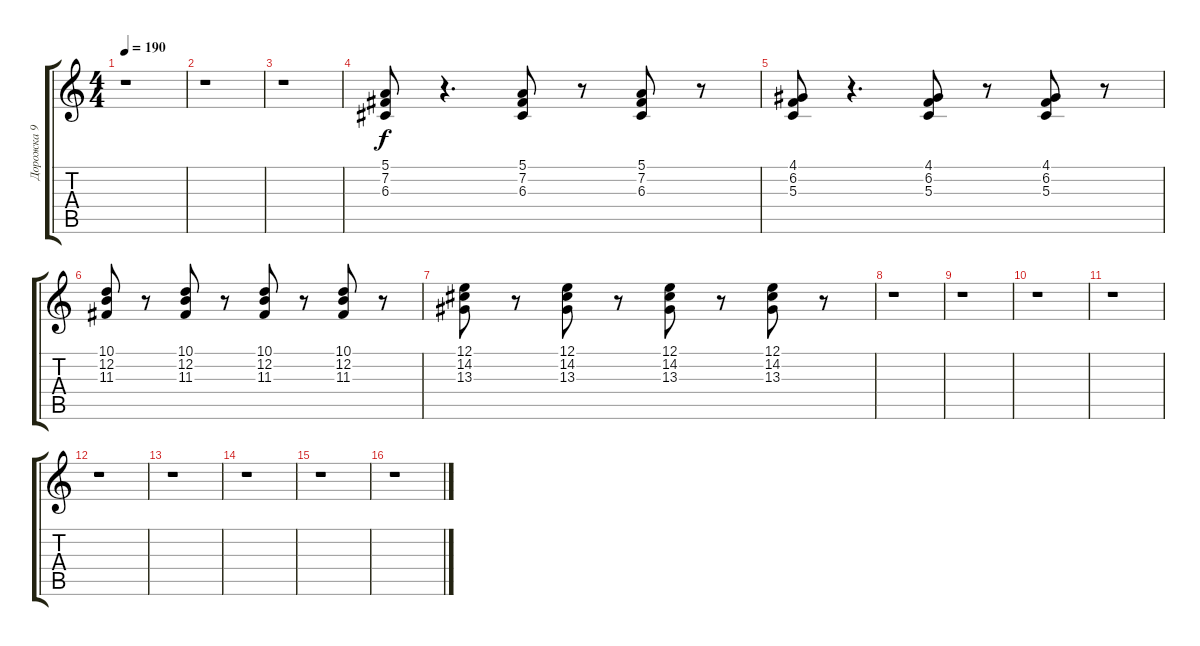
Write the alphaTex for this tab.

\track ("Дорожка 9" "Дорожка 9") {instrument choiraahs}
\staff {score tabs}
\tuning (E4 B3 G3 D3 A2 E2) {hide}
\ts (4 4)
\tempo 190
\clef g2
\ks c
r.1{dy f} |
r.1 |
r.1 |
(5.1 7.2 6.3).8 r.4{d} (5.1 7.2 6.3).8 r.8 (5.1 7.2 6.3).8 r.8 |
(4.1 6.2 5.3).8 r.4{d} (4.1 6.2 5.3).8 r.8 (4.1 6.2 5.3).8 r.8 |
(10.1 12.2 11.3).8 r.8 (10.1 12.2 11.3).8 r.8 (10.1 12.2 11.3).8 r.8 (10.1 12.2 11.3).8 r.8 |
(12.1 14.2 13.3).8 r.8 (12.1 14.2 13.3).8 r.8 (12.1 14.2 13.3).8 r.8 (12.1 14.2 13.3).8 r.8 |
r.1 |
r.1 |
r.1 |
r.1 |
r.1 |
r.1 |
r.1 |
r.1 |
r.1
